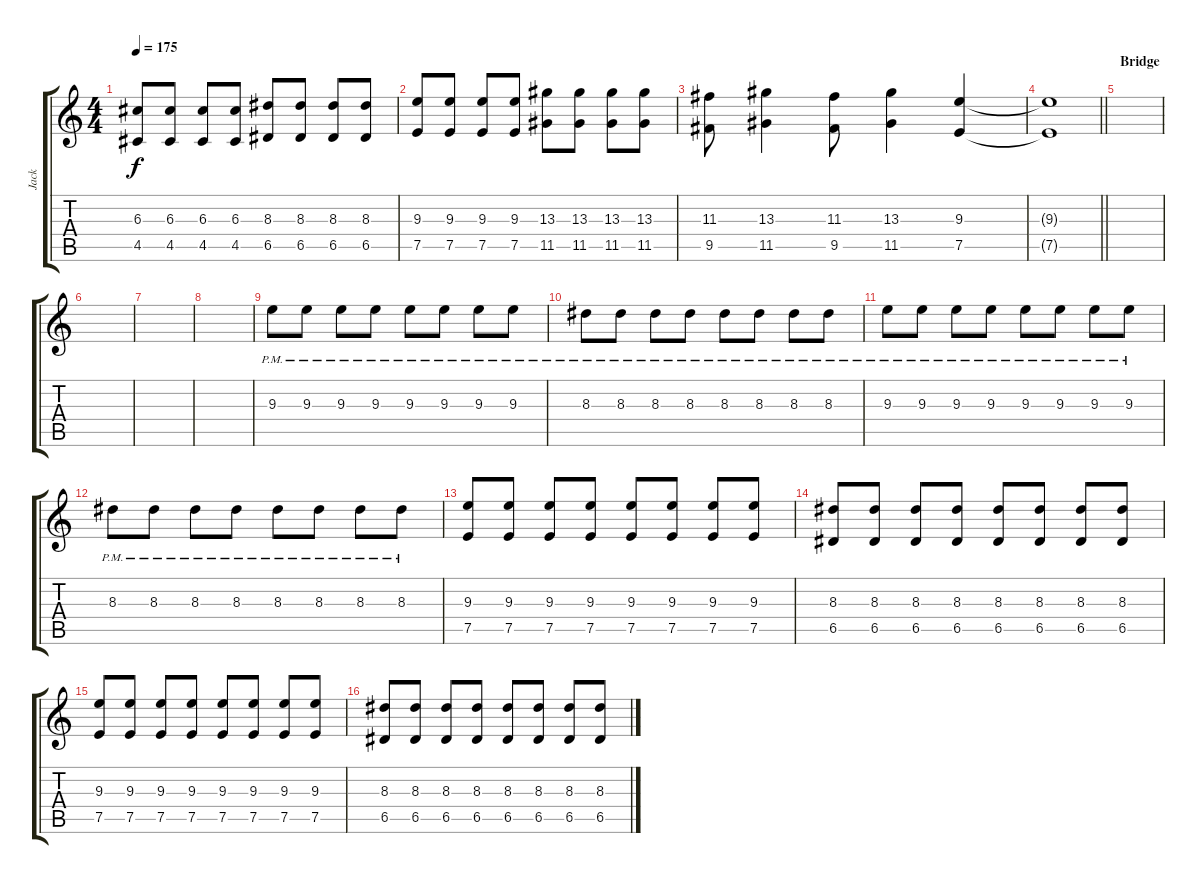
\track ("Jack" "Jack") {instrument distortionguitar}
\staff {score tabs}
\tuning (E4 B3 G3 D3 A2 D2) {hide}
\ts (4 4)
\tempo 175
\clef g2
\ks c
(6.3 4.5).8{dy f} (6.3 4.5).8 (6.3 4.5).8 (6.3 4.5).8 (8.3 6.5).8 (8.3 6.5).8 (8.3 6.5).8 (8.3 6.5).8 |
(9.3 7.5).8 (9.3 7.5).8 (9.3 7.5).8 (9.3 7.5).8 (13.3 11.5).8 (13.3 11.5).8 (13.3 11.5).8 (13.3 11.5).8 |
(11.3 9.5).8 (13.3 11.5).4 (11.3 9.5).8 (13.3 11.5).4 (9.3 7.5).4 |
\barLineRight lightlight
(9.3{t} 7.5{t}).1 |
\section ("" "Bridge")
|
|
|
|
9.3{pm}.8 9.3{pm}.8 9.3{pm}.8 9.3{pm}.8 9.3{pm}.8 9.3{pm}.8 9.3{pm}.8 9.3{pm}.8 |
8.3{pm}.8 8.3{pm}.8 8.3{pm}.8 8.3{pm}.8 8.3{pm}.8 8.3{pm}.8 8.3{pm}.8 8.3{pm}.8 |
9.3{pm}.8 9.3{pm}.8 9.3{pm}.8 9.3{pm}.8 9.3{pm}.8 9.3{pm}.8 9.3{pm}.8 9.3{pm}.8 |
8.3{pm}.8 8.3{pm}.8 8.3{pm}.8 8.3{pm}.8 8.3{pm}.8 8.3{pm}.8 8.3{pm}.8 8.3{pm}.8 |
(9.3 7.5).8 (9.3 7.5).8 (9.3 7.5).8 (9.3 7.5).8 (9.3 7.5).8 (9.3 7.5).8 (9.3 7.5).8 (9.3 7.5).8 |
(8.3 6.5).8 (8.3 6.5).8 (8.3 6.5).8 (8.3 6.5).8 (8.3 6.5).8 (8.3 6.5).8 (8.3 6.5).8 (8.3 6.5).8 |
(9.3 7.5).8 (9.3 7.5).8 (9.3 7.5).8 (9.3 7.5).8 (9.3 7.5).8 (9.3 7.5).8 (9.3 7.5).8 (9.3 7.5).8 |
(8.3 6.5).8 (8.3 6.5).8 (8.3 6.5).8 (8.3 6.5).8 (8.3 6.5).8 (8.3 6.5).8 (8.3 6.5).8 (8.3 6.5).8
